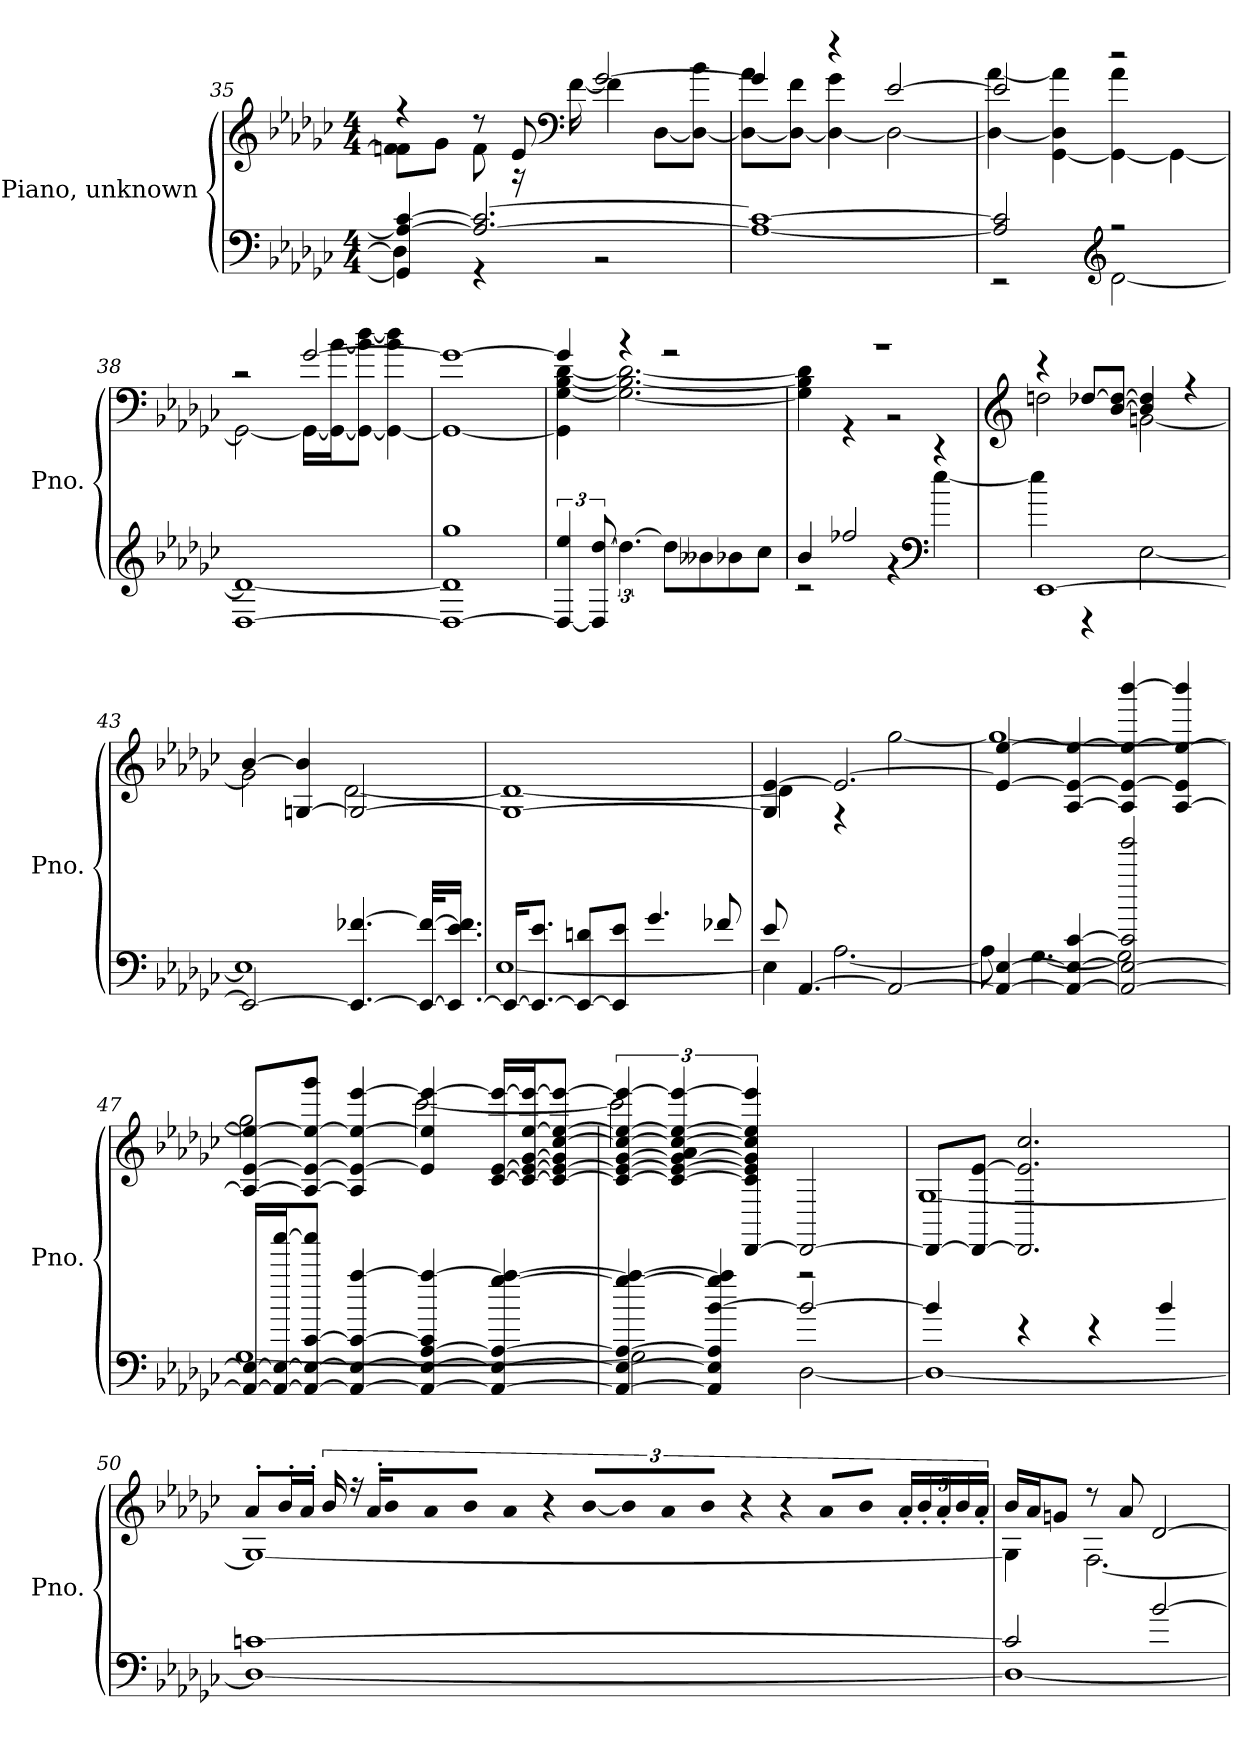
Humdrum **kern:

**kern	**kern
*part1	*part1
*staff2	*staff1
*I"Piano, unknown	*
*I'Pno.	*
!!LO:LB:g=z
*clefF4	*clefG2
*k[b-e-a-d-g-c-]	*k[b-e-a-d-g-c-]
*M4/4	*M4/4
=35	=35
*^	*^
4GG-/] 4A-/_ [4c-/	4D\]	4r	8f-\] 8fn\L
.	.	.	8g-\J
2.A-/_ 2.c-/_	4r	8r	8f\
.	.	8e-/	16r
*	*	*clefF4	*
.	.	.	[16f\
.	2r	[2g-/	4f\]
.	.	.	[8D-\L
.	.	.	8D-\_ 8b-\J
*v	*v	*	*
=36	=36	=36
1A-_ 1c-_	4g-/]	8D-\_ 8a-\L
.	.	8D-\_ 8f\J
.	4r	4D-\_ 4g-\
.	[2e-/	2D-\_
=37	=37	=37
*^	*	*
2A-/] 2c-/]	2r	2e-/]	4D-\_ [4a-\
.	.	.	[4GG-\ 4D-\] 4a-\]
*clefG2	*	*	*
2r	[2d-\	2r	4GG-\_ 4a-\
.	.	.	4GG-\_
=38	=38	=38	=38
[1D-	1d-_	2r	2GG-\_
.	.	[2g-/	16GG-\LL_
.	.	.	16GG-\_ [16b-\J
.	.	.	8GG-\_ 8b-\] [8dd-\J
.	.	.	4GG-\_ 4b-\ 4dd-\]
=39	=39	=39	=39
1D-_ 1gg-	1d-]	1g-_	1GG-_
*v	*v	*	*
!!LO:LB:g=z	!!
=40	=40	=40
6D-/_ 6ee-/	4g-/]	4GG-\] [4G-\ [4B-\ [4d-\
12D-/] [12dd-/	.	.
6.dd-\_	4r	2.G-\_ 2.B-\_ 2.d-\_
8dd-\L]	2r	.
8b--X\	.	.
8b-X\	.	.
8cc-\J	.	.
=41	=41	=41
*^	*	*
4b-/	2r	1r	4G-\] 4B-\] 4d-\]
2ff-X/	.	.	4r
.	4r	.	2r
*clefF4	*	*	*
4r	[4ee-\	.	.
=42	=42	=42	=42
*	*	*clefG2	*
[1EE-	4ee-\]	4r	2ddn\
.	4r	[8dd-X/L	.
.	.	[8b-/ 8dd-/_J	.
.	[2E-\	4b-/] 4dd-/]	[2gn\
.	.	4r	.
=43	=43	=43	=43
2EE-/_	1E-]	[4b-/	2g\]
.	.	[4Gn/ 4b-/]	.
4.EE-/_ [4.f-X/	.	2G/_	[2d-\
32EE-/_ 32f-/_KLL	.	.	.
16.EE-/_ 16.e-/ 16.f-/]JJ	.	.	.
!!LO:LB:g=z	!!
=44	=44	=44	=44
16EE-/KL_	[1E-	1G_	1d-_
8.EE-/_ 8.e-/J	.	.	.
8EE-/_ 8dn/L	.	.	.
8EE-/] 8e-/J	.	.	.
4.g-/	.	.	.
8f-X/	.	.	.
=45	=45	=45	=45
8e-/	4E-\]	4G/] [4e-/	4d-\]
[4.AA-/	.	.	.
.	[2.A-\	2.e-/_	4r
2AA-/_	.	.	[2gg-\
=46	=46	=46	=46
4AA-/_ [4E-/	8A-\]	4e-/_ [4ee-/	1gg-_
.	[4.G-\	.	.
4AA-/_ 4E-/_ [4c-/	.	[4A-/ 4e-/_ 4ee-/_	.
2AA-/_ 2E-/_ 2c-/] 2ggg-/	2G-\]	4A-/] 4e-/_ 4ee-/_ [4bbb-/	.
.	.	[4A-/ 4e-/] 4ee-/_ 4bbb-/]	.
=47	=47	=47	=47
16AA-/_ 16E-/_LL	[1G-	8A-/_ [8e-/ 8ee-/_L	2gg-\]
16AA-/_ 16E-/_ [16aaa-/J	.	.	.
8AA-/_ 8E-/_ [8c-/ 8aaa-/]J	.	8A-/_ 8e-/_ 8ee-/_ 8ggg-/J	.
4AA-/_ 4E-/_ 4c-/_ [4aa-/	.	4A-/] 4e-/_ 4ee-/_ [4eee-/	.
4AA-/_ 4E-/_ [4A-/ 4c-/] 4aa-/_	.	4e-/] 4ee-/] 4eee-/_	[2ccc-\
4AA-/_ 4E-/_ 4A-/_ [4gg-/ 4aa-/_	.	[16c-/ [16e-/ 16eee-/_LL	.
.	.	16c-/_ 16e-/_ [16g-/ [16ee-/ 16eee-/_J	.
.	.	8c-/_ 8e-/_ 8g-/] [8cc-/ 8ee-/_ 8eee-/_J	.
!!LO:LB:g=z	!!
=48	=48	=48	=48
4AA-/_ 4E-/_ 4A-/_ 4gg-/_ 4aa-/_	2G-\]	6c-/_ 6e-/_ [6g-/ 6cc-/_ 6ee-/_ 6eee-/_	2ccc-\]
.	.	6c-/_ 6e-/_ 6g-/_ 6a-/ 6cc-/_ 6ee-/_ 6eee-/_	.
4AA-/] 4E-/] 4A-/] [4b-/ 4gg-/] 4aa-/]	.	.	.
.	.	[6DD-/ 6c-/] 6e-/] 6g-/] 6cc-/] 6ee-/] 6eee-/]	.
2b-/_	[2D-\	2DD-/_	2r
=49	=49	=49	=49
4b-/]	1D-_	8DD-/L_	[1G-
.	.	8DD-/_ [8e-/J	.
4r	.	2.DD-/] 2.e-/] 2.cc-/	.
4r	.	.	.
4b-/	.	.	.
=50	=50	=50	=50
[1cn	1D-_	8a-'/L	1G-_
.	.	16b-'/L	.
.	.	16a-'/JJ	.
.	.	24b-/	.
.	.	24r	.
.	.	24a-'/LL	.
.	.	32b-/L	.
.	.	32a-/J	.
.	.	16b-/JJ	.
.	.	32a-/	.
.	.	64r	.
.	.	[64b-/KLLL	.
.	.	32b-/]	.
.	.	32a-/	.
.	.	32b-/JJJ	.
.	.	64r	.
.	.	128r	.
.	.	128a-/KKKLL	.
.	.	16b-/JJ	.
*	*	*Xbrackettup	*
.	.	20a-'/LL	.
.	.	20b-'/	.
.	.	20a-'/	.
.	.	20b-/	.
.	.	20a-'/JJ	.
!!LO:PB:g=z	!!
=51	=51	=51	=51
2c/]	1D-_	16b-/LL	4G-\]
.	.	16a-/J	.
.	.	8gn/J	.
.	.	8r	[2.F\
.	.	8a-/	.
[2b-/	.	[2d-/	.
*v	*v	*	*
*	*v	*v
=	=
*-	*-
